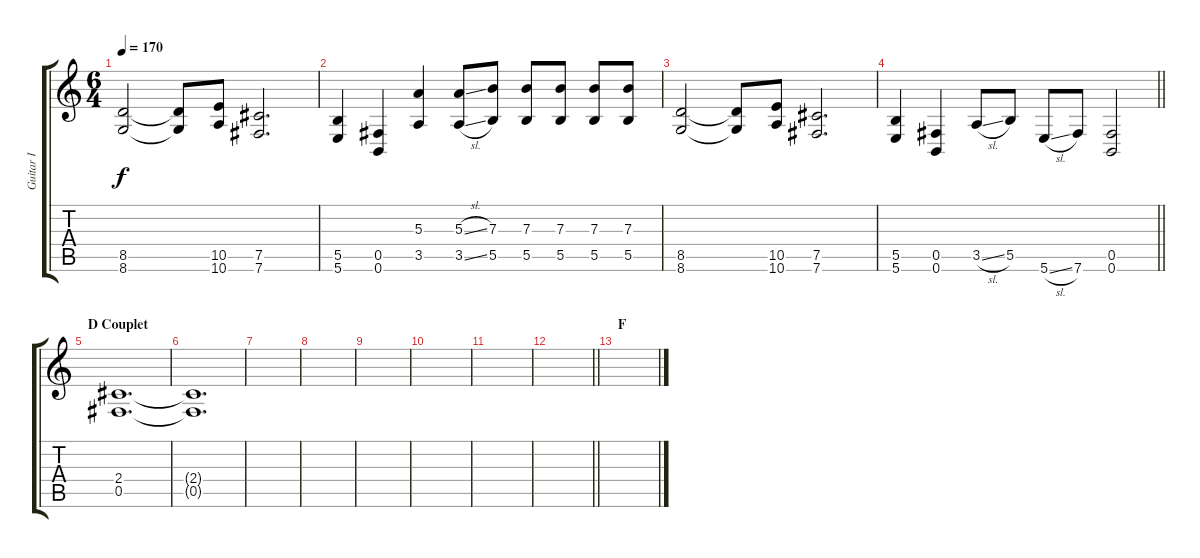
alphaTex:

\track ("Guitar I" "Guitar I") {instrument distortionguitar}
\staff {score tabs}
\tuning (Db4 Ab3 E3 B2 Gb2 B1) {hide}
\ts (6 4)
\tempo 170
\clef g2
\ks c
(8.5 8.6).2{dy f} (8.5{t} 8.6{t}).8 (10.5 10.6).8 (7.5 7.6).2{d} |
(5.5 5.6).4 (0.5 0.6).4 (5.3 3.5).4 (5.3{sl} 3.5{sl}).8 (7.3 5.5).8 (7.3 5.5).8 (7.3 5.5).8 (7.3 5.5).8 (7.3 5.5).8 |
(8.5 8.6).2 (8.5{t} 8.6{t}).8 (10.5 10.6).8 (7.5 7.6).2{d} |
\barLineRight lightlight
(5.5 5.6).4 (0.5 0.6).4 3.5{sl}.8 5.5.8 5.6{sl}.8 7.6.8 (0.5 0.6).2 |
\section ("" "D Couplet")
(2.4 0.5).1{d} |
(2.4{t} 0.5{t}).1{d} |
|
|
|
|
|
\barLineRight lightlight
|
\section ("" "F")
